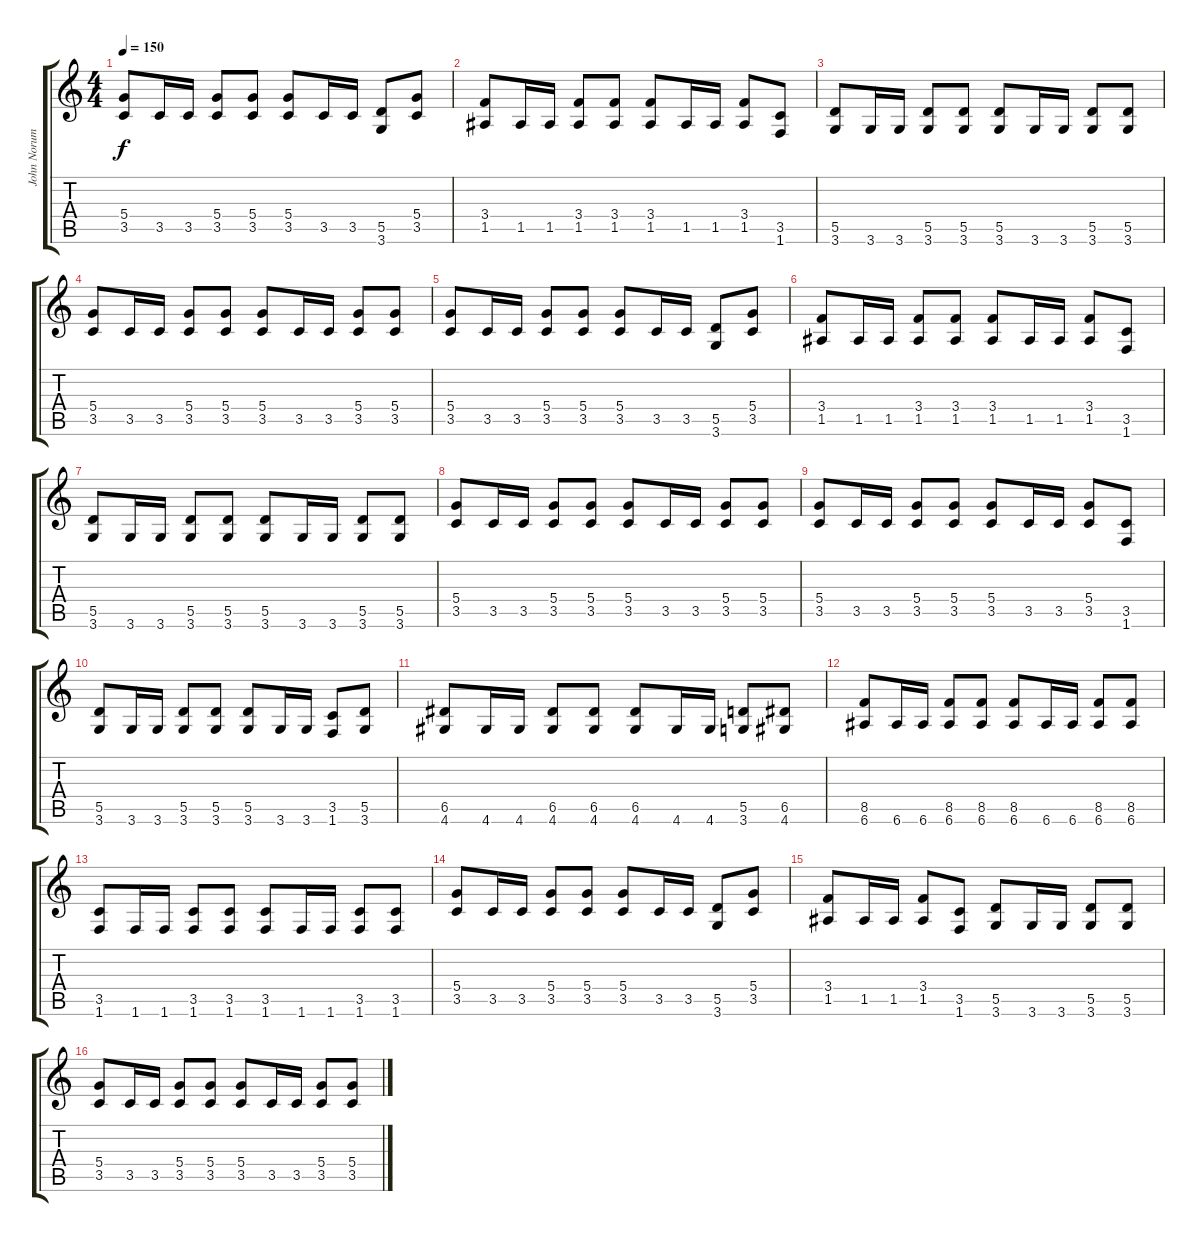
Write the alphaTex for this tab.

\track ("John Norum Rythm" "John Norum") {instrument distortionguitar}
\staff {score tabs}
\tuning (E4 B3 G3 D3 A2 E2) {hide}
\ts (4 4)
\tempo 150
\clef g2
\ks c
(5.4 3.5).8{dy f} 3.5.16 3.5.16 (5.4 3.5).8 (5.4 3.5).8 (5.4 3.5).8 3.5.16 3.5.16 (5.5 3.6).8 (5.4 3.5).8 |
(3.4 1.5).8 1.5.16 1.5.16 (3.4 1.5).8 (3.4 1.5).8 (3.4 1.5).8 1.5.16 1.5.16 (3.4 1.5).8 (3.5 1.6).8 |
(5.5 3.6).8 3.6.16 3.6.16 (5.5 3.6).8 (5.5 3.6).8 (5.5 3.6).8 3.6.16 3.6.16 (5.5 3.6).8 (5.5 3.6).8 |
(5.4 3.5).8 3.5.16 3.5.16 (5.4 3.5).8 (5.4 3.5).8 (5.4 3.5).8 3.5.16 3.5.16 (5.4 3.5).8 (5.4 3.5).8 |
(5.4 3.5).8 3.5.16 3.5.16 (5.4 3.5).8 (5.4 3.5).8 (5.4 3.5).8 3.5.16 3.5.16 (5.5 3.6).8 (5.4 3.5).8 |
(3.4 1.5).8 1.5.16 1.5.16 (3.4 1.5).8 (3.4 1.5).8 (3.4 1.5).8 1.5.16 1.5.16 (3.4 1.5).8 (3.5 1.6).8 |
(5.5 3.6).8 3.6.16 3.6.16 (5.5 3.6).8 (5.5 3.6).8 (5.5 3.6).8 3.6.16 3.6.16 (5.5 3.6).8 (5.5 3.6).8 |
(5.4 3.5).8 3.5.16 3.5.16 (5.4 3.5).8 (5.4 3.5).8 (5.4 3.5).8 3.5.16 3.5.16 (5.4 3.5).8 (5.4 3.5).8 |
(5.4 3.5).8 3.5.16 3.5.16 (5.4 3.5).8 (5.4 3.5).8 (5.4 3.5).8 3.5.16 3.5.16 (5.4 3.5).8 (3.5 1.6).8 |
(5.5 3.6).8 3.6.16 3.6.16 (5.5 3.6).8 (5.5 3.6).8 (5.5 3.6).8 3.6.16 3.6.16 (3.5 1.6).8 (5.5 3.6).8 |
(6.5 4.6).8 4.6.16 4.6.16 (6.5 4.6).8 (6.5 4.6).8 (6.5 4.6).8 4.6.16 4.6.16 (5.5 3.6).8 (6.5 4.6).8 |
(8.5 6.6).8 6.6.16 6.6.16 (8.5 6.6).8 (8.5 6.6).8 (8.5 6.6).8 6.6.16 6.6.16 (8.5 6.6).8 (8.5 6.6).8 |
(3.5 1.6).8 1.6.16 1.6.16 (3.5 1.6).8 (3.5 1.6).8 (3.5 1.6).8 1.6.16 1.6.16 (3.5 1.6).8 (3.5 1.6).8 |
(5.4 3.5).8 3.5.16 3.5.16 (5.4 3.5).8 (5.4 3.5).8 (5.4 3.5).8 3.5.16 3.5.16 (5.5 3.6).8 (5.4 3.5).8 |
(3.4 1.5).8 1.5.16 1.5.16 (3.4 1.5).8 (3.5 1.6).8 (5.5 3.6).8 3.6.16 3.6.16 (5.5 3.6).8 (5.5 3.6).8 |
(5.4 3.5).8 3.5.16 3.5.16 (5.4 3.5).8 (5.4 3.5).8 (5.4 3.5).8 3.5.16 3.5.16 (5.4 3.5).8 (5.4 3.5).8
